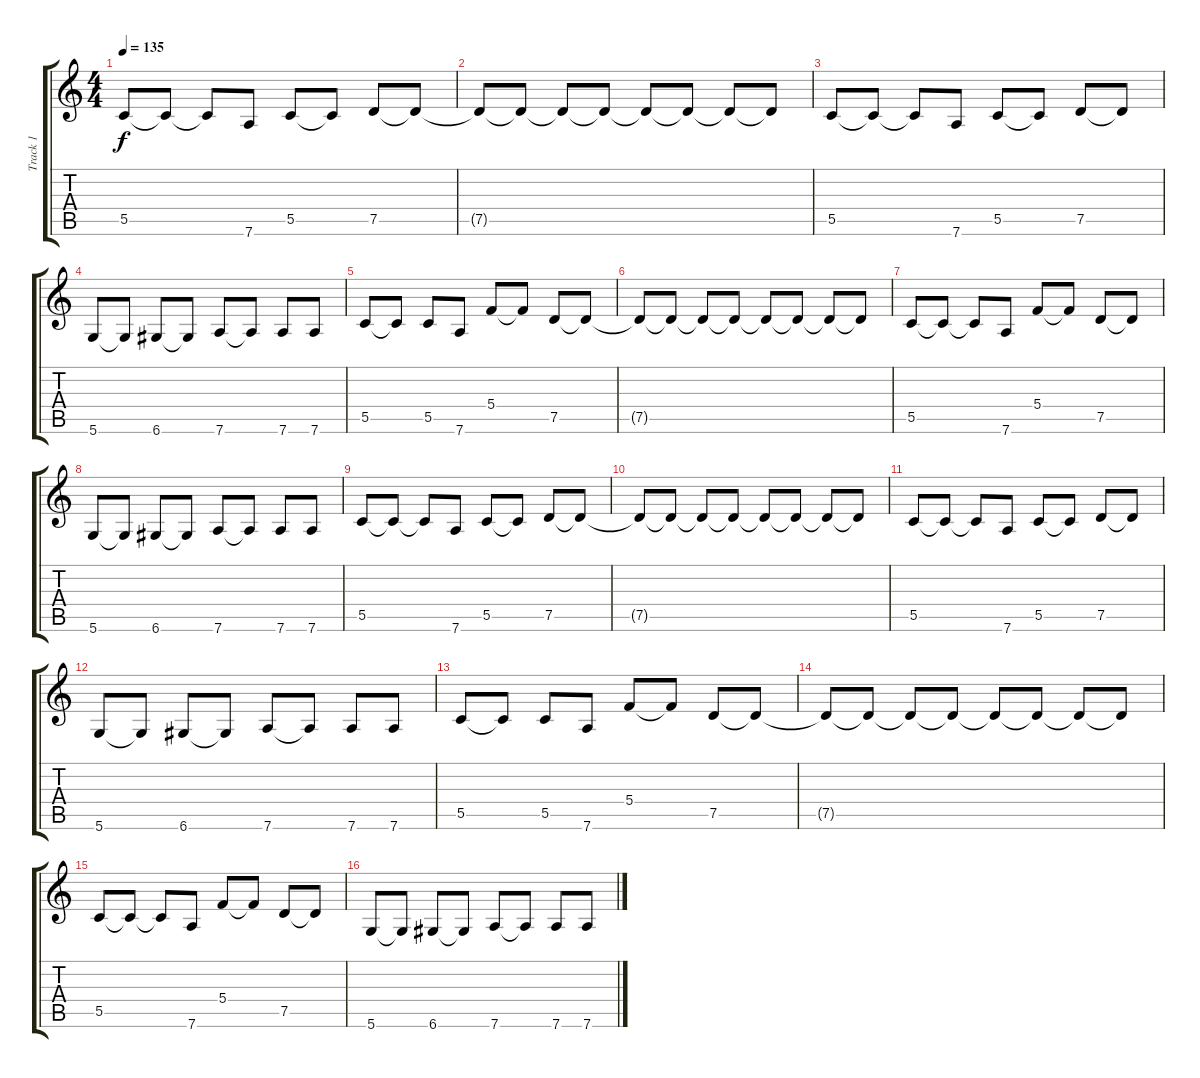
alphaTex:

\track ("Track 1" "Track 1") {instrument distortionguitar}
\staff {score tabs}
\tuning (D4 A3 F3 C3 G2 D2) {hide}
\ts (4 4)
\tempo 135
\clef g2
\ks c
5.5.8{dy f} 5.5{t}.8 5.5{t}.8 7.6.8 5.5.8 5.5{t}.8 7.5.8 7.5{t}.8 |
7.5{t}.8 7.5{t}.8 7.5{t}.8 7.5{t}.8 7.5{t}.8 7.5{t}.8 7.5{t}.8 7.5{t}.8 |
5.5.8 5.5{t}.8 5.5{t}.8 7.6.8 5.5.8 5.5{t}.8 7.5.8 7.5{t}.8 |
5.6.8 5.6{t}.8 6.6.8 6.6{t}.8 7.6.8 7.6{t}.8 7.6.8 7.6.8 |
5.5.8 5.5{t}.8 5.5.8 7.6.8 5.4.8 5.4{t}.8 7.5.8 7.5{t}.8 |
7.5{t}.8 7.5{t}.8 7.5{t}.8 7.5{t}.8 7.5{t}.8 7.5{t}.8 7.5{t}.8 7.5{t}.8 |
5.5.8 5.5{t}.8 5.5{t}.8 7.6.8 5.4.8 5.4{t}.8 7.5.8 7.5{t}.8 |
5.6.8 5.6{t}.8 6.6.8 6.6{t}.8 7.6.8 7.6{t}.8 7.6.8 7.6.8 |
5.5.8 5.5{t}.8 5.5{t}.8 7.6.8 5.5.8 5.5{t}.8 7.5.8 7.5{t}.8 |
7.5{t}.8 7.5{t}.8 7.5{t}.8 7.5{t}.8 7.5{t}.8 7.5{t}.8 7.5{t}.8 7.5{t}.8 |
5.5.8 5.5{t}.8 5.5{t}.8 7.6.8 5.5.8 5.5{t}.8 7.5.8 7.5{t}.8 |
5.6.8 5.6{t}.8 6.6.8 6.6{t}.8 7.6.8 7.6{t}.8 7.6.8 7.6.8 |
5.5.8 5.5{t}.8 5.5.8 7.6.8 5.4.8 5.4{t}.8 7.5.8 7.5{t}.8 |
7.5{t}.8 7.5{t}.8 7.5{t}.8 7.5{t}.8 7.5{t}.8 7.5{t}.8 7.5{t}.8 7.5{t}.8 |
5.5.8 5.5{t}.8 5.5{t}.8 7.6.8 5.4.8 5.4{t}.8 7.5.8 7.5{t}.8 |
5.6.8 5.6{t}.8 6.6.8 6.6{t}.8 7.6.8 7.6{t}.8 7.6.8 7.6.8
